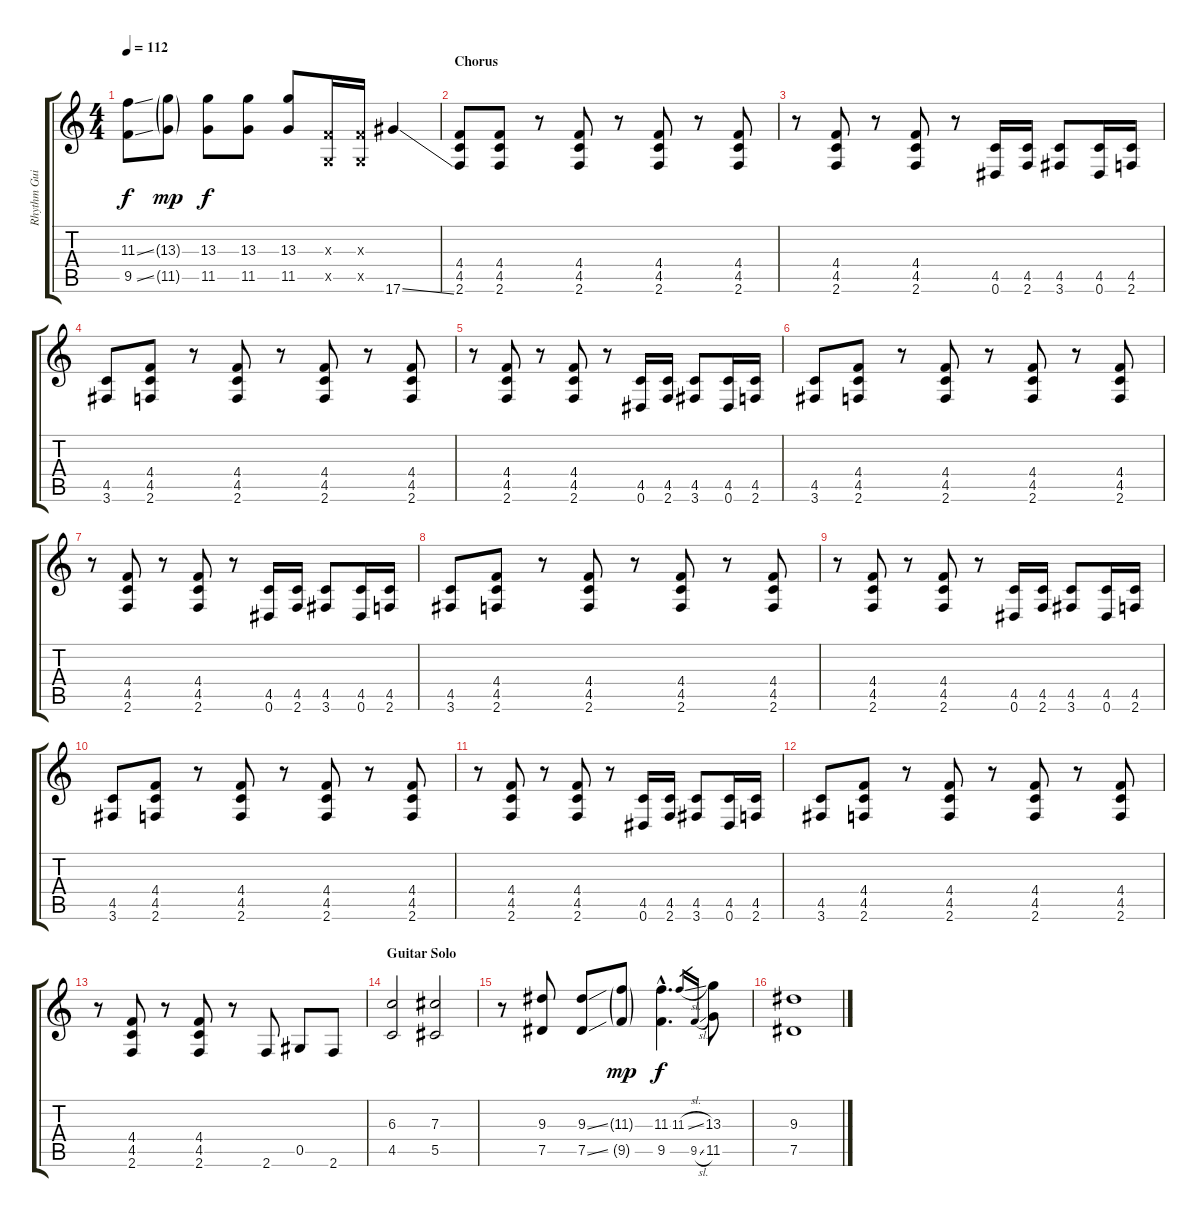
\track ("Rhythm Guitars" "Rhythm Gui") {instrument distortionguitar}
\staff {score tabs}
\tuning (Eb4 Bb3 Gb3 Db3 Ab2 Eb2) {hide}
\ts (4 4)
\tempo 112
\clef g2
\ks c
(11.3{ss} 9.5{ss}).8{dy f} (13.3{g} 11.5{g}).8{dy mp} (13.3 11.5).8{dy f} (13.3 11.5).8 (13.3 11.5).8 (-1.3{x} -1.5{x}).16 (-1.3{x} -1.5{x}).16 17.6{ss}.4 |
\section ("" "Chorus")
(4.4 4.5 2.6).8 (4.4 4.5 2.6).8 r.8 (4.4 4.5 2.6).8 r.8 (4.4 4.5 2.6).8 r.8 (4.4 4.5 2.6).8 |
r.8 (4.4 4.5 2.6).8 r.8 (4.4 4.5 2.6).8 r.8 (4.5 0.6).16 (4.5 2.6).16 (4.5 3.6).8 (4.5 0.6).16 (4.5 2.6).16 |
(4.5 3.6).8 (4.4 4.5 2.6).8 r.8 (4.4 4.5 2.6).8 r.8 (4.4 4.5 2.6).8 r.8 (4.4 4.5 2.6).8 |
r.8 (4.4 4.5 2.6).8 r.8 (4.4 4.5 2.6).8 r.8 (4.5 0.6).16 (4.5 2.6).16 (4.5 3.6).8 (4.5 0.6).16 (4.5 2.6).16 |
(4.5 3.6).8 (4.4 4.5 2.6).8 r.8 (4.4 4.5 2.6).8 r.8 (4.4 4.5 2.6).8 r.8 (4.4 4.5 2.6).8 |
r.8 (4.4 4.5 2.6).8 r.8 (4.4 4.5 2.6).8 r.8 (4.5 0.6).16 (4.5 2.6).16 (4.5 3.6).8 (4.5 0.6).16 (4.5 2.6).16 |
(4.5 3.6).8 (4.4 4.5 2.6).8 r.8 (4.4 4.5 2.6).8 r.8 (4.4 4.5 2.6).8 r.8 (4.4 4.5 2.6).8 |
r.8 (4.4 4.5 2.6).8 r.8 (4.4 4.5 2.6).8 r.8 (4.5 0.6).16 (4.5 2.6).16 (4.5 3.6).8 (4.5 0.6).16 (4.5 2.6).16 |
(4.5 3.6).8 (4.4 4.5 2.6).8 r.8 (4.4 4.5 2.6).8 r.8 (4.4 4.5 2.6).8 r.8 (4.4 4.5 2.6).8 |
r.8 (4.4 4.5 2.6).8 r.8 (4.4 4.5 2.6).8 r.8 (4.5 0.6).16 (4.5 2.6).16 (4.5 3.6).8 (4.5 0.6).16 (4.5 2.6).16 |
(4.5 3.6).8 (4.4 4.5 2.6).8 r.8 (4.4 4.5 2.6).8 r.8 (4.4 4.5 2.6).8 r.8 (4.4 4.5 2.6).8 |
r.8 (4.4 4.5 2.6).8 r.8 (4.4 4.5 2.6).8 r.8 2.6.8 0.5.8 2.6.8 |
\section ("" "Guitar Solo")
(6.3 4.5).2 (7.3 5.5).2 |
r.8 (9.3 7.5).8 (9.3{ss} 7.5{ss}).8 (11.3{g} 9.5{g}).8{dy mp} (11.3{hac} 9.5{hac}).4{d dy f} 11.3{sl}.16{gr} 9.5{sl}.16{gr} (13.3 11.5).8 |
(9.3 7.5).1
